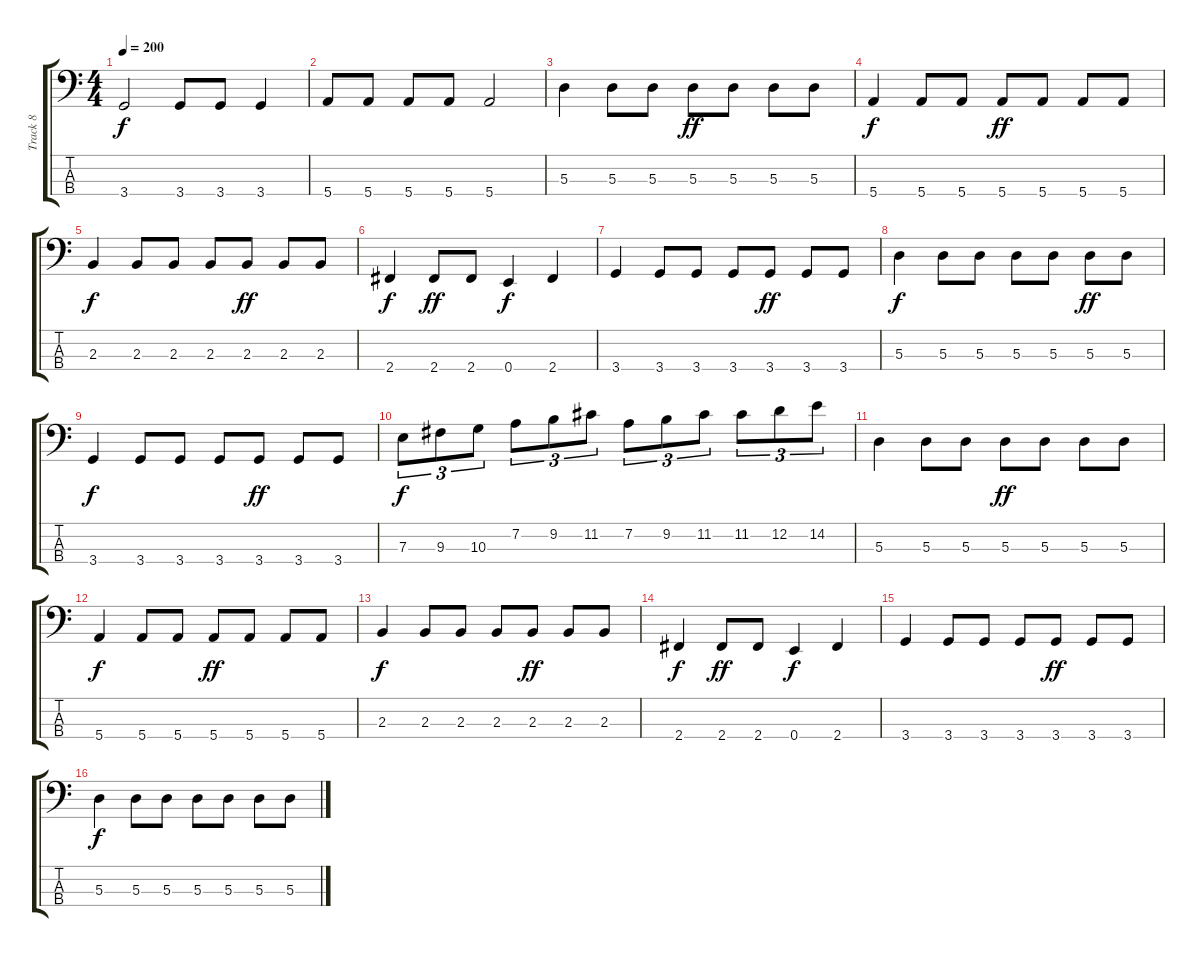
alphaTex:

\track ("Track 8" "Track 8") {instrument electricbassfinger}
\staff {score tabs}
\tuning (G2 D2 A1 E1) {hide}
\ts (4 4)
\tempo 200
\clef f4
\ks c
3.4.2{dy f} 3.4.8 3.4.8 3.4.4 |
5.4.8 5.4.8 5.4.8 5.4.8 5.4.2 |
5.3.4 5.3.8 5.3.8 5.3.8{dy ff} 5.3.8 5.3.8 5.3.8 |
5.4.4{dy f} 5.4.8 5.4.8 5.4.8{dy ff} 5.4.8 5.4.8 5.4.8 |
2.3.4{dy f} 2.3.8 2.3.8 2.3.8 2.3.8{dy ff} 2.3.8 2.3.8 |
2.4.4{dy f} 2.4.8{dy ff} 2.4.8 0.4.4{dy f} 2.4.4 |
3.4.4 3.4.8 3.4.8 3.4.8 3.4.8{dy ff} 3.4.8 3.4.8 |
5.3.4{dy f} 5.3.8 5.3.8 5.3.8 5.3.8 5.3.8{dy ff} 5.3.8 |
3.4.4{dy f} 3.4.8 3.4.8 3.4.8 3.4.8{dy ff} 3.4.8 3.4.8 |
7.3.8{tu (3 2) dy f} 9.3.8{tu (3 2)} 10.3.8{tu (3 2)} 7.2.8{tu (3 2)} 9.2.8{tu (3 2)} 11.2.8{tu (3 2)} 7.2.8{tu (3 2)} 9.2.8{tu (3 2)} 11.2.8{tu (3 2)} 11.2.8{tu (3 2)} 12.2.8{tu (3 2)} 14.2.8{tu (3 2)} |
5.3.4 5.3.8 5.3.8 5.3.8{dy ff} 5.3.8 5.3.8 5.3.8 |
5.4.4{dy f} 5.4.8 5.4.8 5.4.8{dy ff} 5.4.8 5.4.8 5.4.8 |
2.3.4{dy f} 2.3.8 2.3.8 2.3.8 2.3.8{dy ff} 2.3.8 2.3.8 |
2.4.4{dy f} 2.4.8{dy ff} 2.4.8 0.4.4{dy f} 2.4.4 |
3.4.4 3.4.8 3.4.8 3.4.8 3.4.8{dy ff} 3.4.8 3.4.8 |
5.3.4{dy f} 5.3.8 5.3.8 5.3.8 5.3.8 5.3.8 5.3.8
